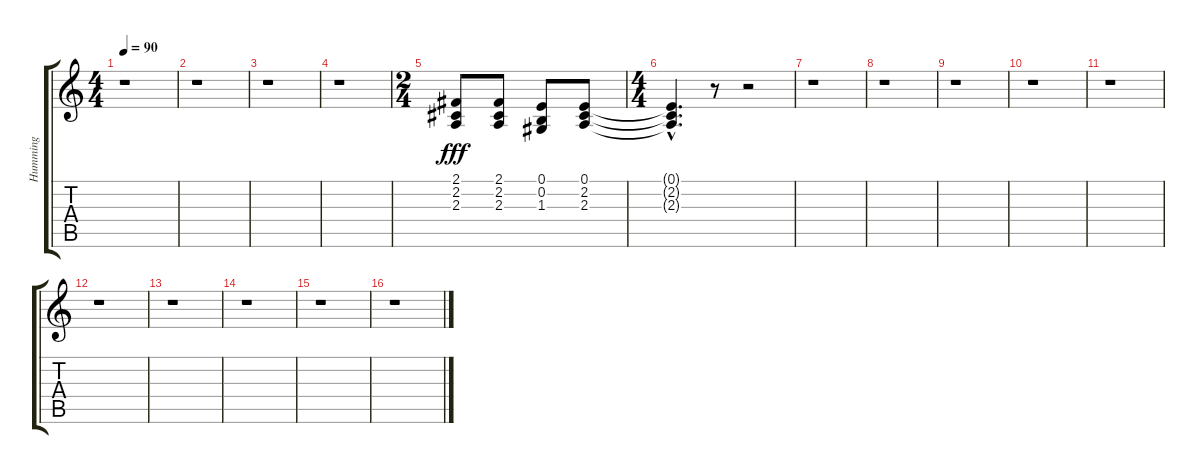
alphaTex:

\track ("Humming" "Humming") {instrument synthvoice}
\staff {score tabs}
\tuning (E4 B3 G3 D3 A2 E2) {hide}
\ts (4 4)
\tempo 90
\clef g2
\ks c
r.1{dy fff} |
r.1 |
r.1 |
r.1 |
\ts (2 4)
(2.1 2.2 2.3).8{volume 16 balance 6 instrument electricpiano1} (2.1 2.2 2.3).8 (0.1 0.2 1.3).8 (0.1 2.2 2.3).8 |
\ts (4 4)
(0.1{hac t} 2.2{hac t} 2.3{hac t}).4{d} r.8 r.2 |
r.1 |
r.1 |
r.1 |
r.1 |
r.1 |
r.1 |
r.1 |
r.1 |
r.1 |
r.1
